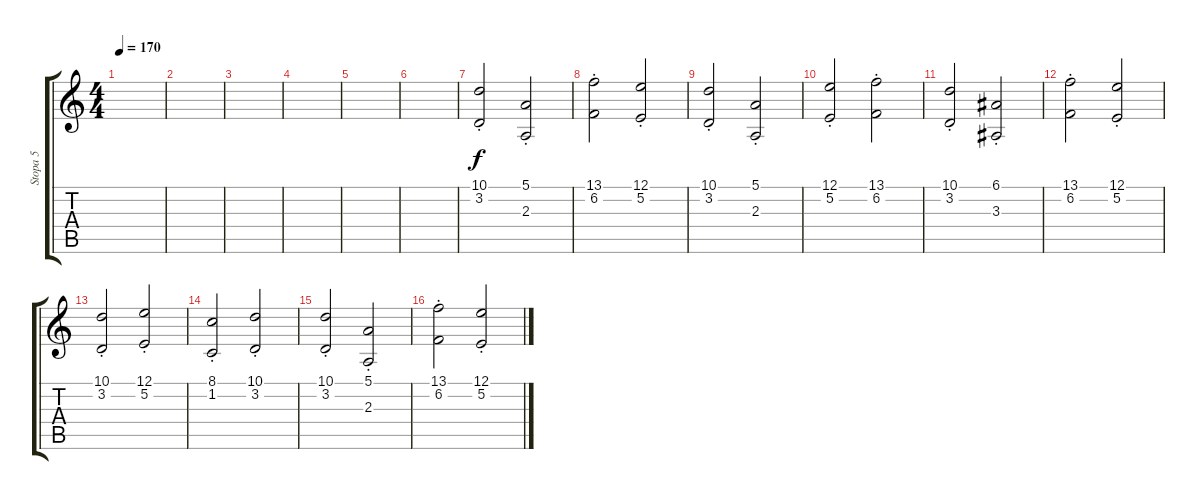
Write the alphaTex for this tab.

\track ("Stopa 5" "Stopa 5") {instrument stringensemble1}
\staff {score tabs}
\tuning (E4 B3 G3 D3 A2 E2) {hide}
\ts (4 4)
\tempo 170
\clef g2
\ks c
|
|
|
|
|
|
(10.1{st} 3.2{st}).2 (5.1{st} 2.3{st}).2 |
(13.1{st} 6.2{st}).2 (12.1{st} 5.2{st}).2 |
(10.1{st} 3.2{st}).2 (5.1{st} 2.3{st}).2 |
(12.1{st} 5.2{st}).2 (13.1{st} 6.2{st}).2 |
(10.1{st} 3.2{st}).2 (6.1{st} 3.3{st}).2 |
(13.1{st} 6.2{st}).2 (12.1{st} 5.2{st}).2 |
(10.1{st} 3.2{st}).2 (12.1{st} 5.2{st}).2 |
(8.1{st} 1.2{st}).2 (10.1{st} 3.2{st}).2 |
(10.1{st} 3.2{st}).2 (5.1{st} 2.3{st}).2 |
(13.1{st} 6.2{st}).2 (12.1{st} 5.2{st}).2
